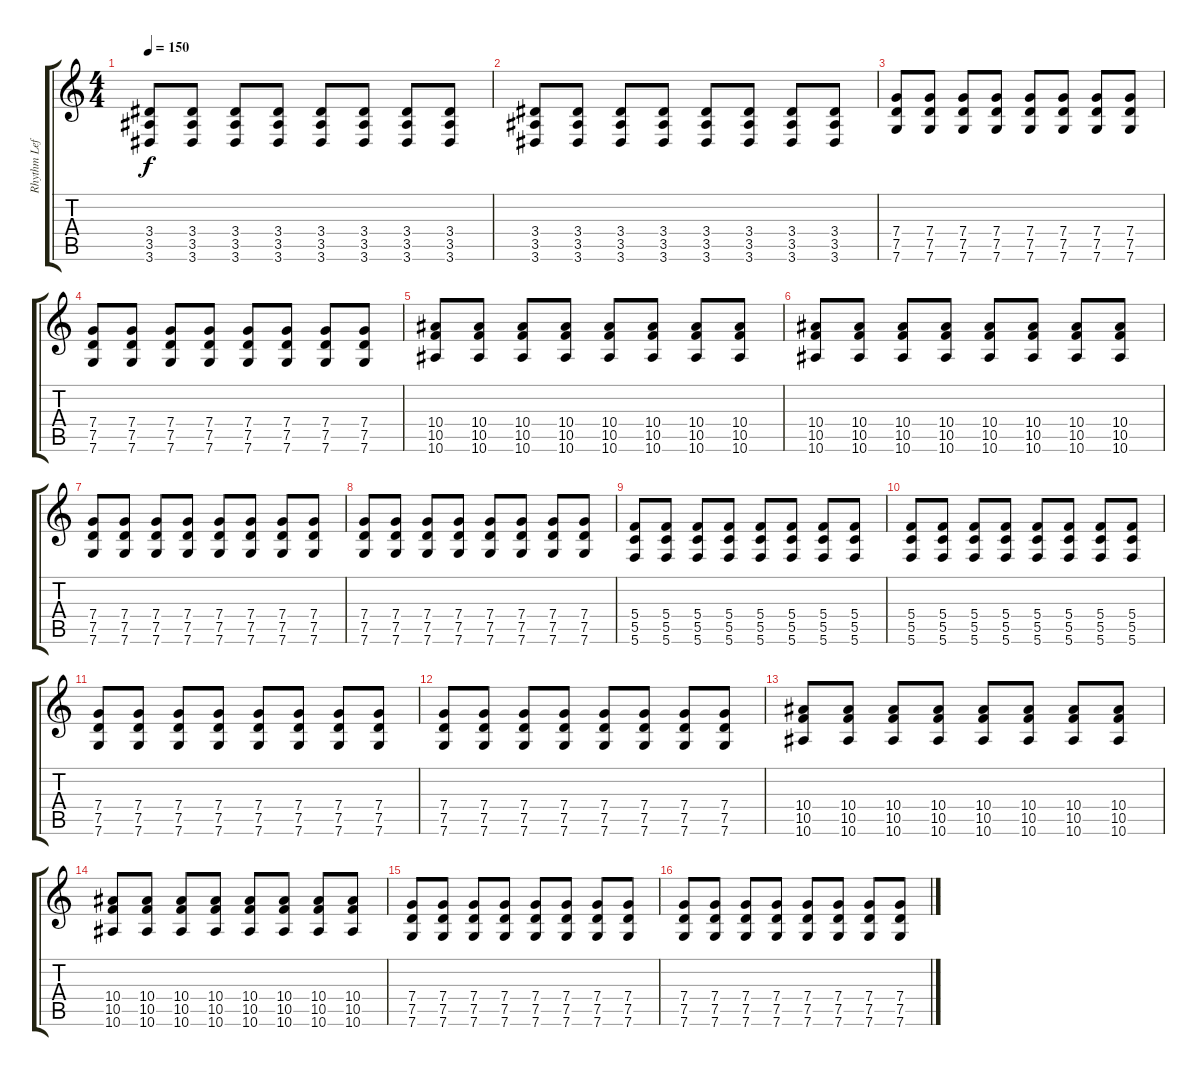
\track ("Rhythm Left" "Rhythm Lef") {instrument distortionguitar}
\staff {score tabs}
\tuning (D4 A3 F3 C3 G2 C2) {hide}
\ts (4 4)
\tempo 150
\clef g2
\ks c
(3.4 3.5 3.6).8{dy f} (3.4 3.5 3.6).8 (3.4 3.5 3.6).8 (3.4 3.5 3.6).8 (3.4 3.5 3.6).8 (3.4 3.5 3.6).8 (3.4 3.5 3.6).8 (3.4 3.5 3.6).8 |
(3.4 3.5 3.6).8 (3.4 3.5 3.6).8 (3.4 3.5 3.6).8 (3.4 3.5 3.6).8 (3.4 3.5 3.6).8 (3.4 3.5 3.6).8 (3.4 3.5 3.6).8 (3.4 3.5 3.6).8 |
(7.4 7.5 7.6).8 (7.4 7.5 7.6).8 (7.4 7.5 7.6).8 (7.4 7.5 7.6).8 (7.4 7.5 7.6).8 (7.4 7.5 7.6).8 (7.4 7.5 7.6).8 (7.4 7.5 7.6).8 |
(7.4 7.5 7.6).8 (7.4 7.5 7.6).8 (7.4 7.5 7.6).8 (7.4 7.5 7.6).8 (7.4 7.5 7.6).8 (7.4 7.5 7.6).8 (7.4 7.5 7.6).8 (7.4 7.5 7.6).8 |
(10.4 10.5 10.6).8 (10.4 10.5 10.6).8 (10.4 10.5 10.6).8 (10.4 10.5 10.6).8 (10.4 10.5 10.6).8 (10.4 10.5 10.6).8 (10.4 10.5 10.6).8 (10.4 10.5 10.6).8 |
(10.4 10.5 10.6).8 (10.4 10.5 10.6).8 (10.4 10.5 10.6).8 (10.4 10.5 10.6).8 (10.4 10.5 10.6).8 (10.4 10.5 10.6).8 (10.4 10.5 10.6).8 (10.4 10.5 10.6).8 |
(7.4 7.5 7.6).8 (7.4 7.5 7.6).8 (7.4 7.5 7.6).8 (7.4 7.5 7.6).8 (7.4 7.5 7.6).8 (7.4 7.5 7.6).8 (7.4 7.5 7.6).8 (7.4 7.5 7.6).8 |
(7.4 7.5 7.6).8 (7.4 7.5 7.6).8 (7.4 7.5 7.6).8 (7.4 7.5 7.6).8 (7.4 7.5 7.6).8 (7.4 7.5 7.6).8 (7.4 7.5 7.6).8 (7.4 7.5 7.6).8 |
(5.4 5.5 5.6).8 (5.4 5.5 5.6).8 (5.4 5.5 5.6).8 (5.4 5.5 5.6).8 (5.4 5.5 5.6).8 (5.4 5.5 5.6).8 (5.4 5.5 5.6).8 (5.4 5.5 5.6).8 |
(5.4 5.5 5.6).8 (5.4 5.5 5.6).8 (5.4 5.5 5.6).8 (5.4 5.5 5.6).8 (5.4 5.5 5.6).8 (5.4 5.5 5.6).8 (5.4 5.5 5.6).8 (5.4 5.5 5.6).8 |
(7.4 7.5 7.6).8 (7.4 7.5 7.6).8 (7.4 7.5 7.6).8 (7.4 7.5 7.6).8 (7.4 7.5 7.6).8 (7.4 7.5 7.6).8 (7.4 7.5 7.6).8 (7.4 7.5 7.6).8 |
(7.4 7.5 7.6).8 (7.4 7.5 7.6).8 (7.4 7.5 7.6).8 (7.4 7.5 7.6).8 (7.4 7.5 7.6).8 (7.4 7.5 7.6).8 (7.4 7.5 7.6).8 (7.4 7.5 7.6).8 |
(10.4 10.5 10.6).8 (10.4 10.5 10.6).8 (10.4 10.5 10.6).8 (10.4 10.5 10.6).8 (10.4 10.5 10.6).8 (10.4 10.5 10.6).8 (10.4 10.5 10.6).8 (10.4 10.5 10.6).8 |
(10.4 10.5 10.6).8 (10.4 10.5 10.6).8 (10.4 10.5 10.6).8 (10.4 10.5 10.6).8 (10.4 10.5 10.6).8 (10.4 10.5 10.6).8 (10.4 10.5 10.6).8 (10.4 10.5 10.6).8 |
(7.4 7.5 7.6).8 (7.4 7.5 7.6).8 (7.4 7.5 7.6).8 (7.4 7.5 7.6).8 (7.4 7.5 7.6).8 (7.4 7.5 7.6).8 (7.4 7.5 7.6).8 (7.4 7.5 7.6).8 |
(7.4 7.5 7.6).8 (7.4 7.5 7.6).8 (7.4 7.5 7.6).8 (7.4 7.5 7.6).8 (7.4 7.5 7.6).8 (7.4 7.5 7.6).8 (7.4 7.5 7.6).8 (7.4 7.5 7.6).8
